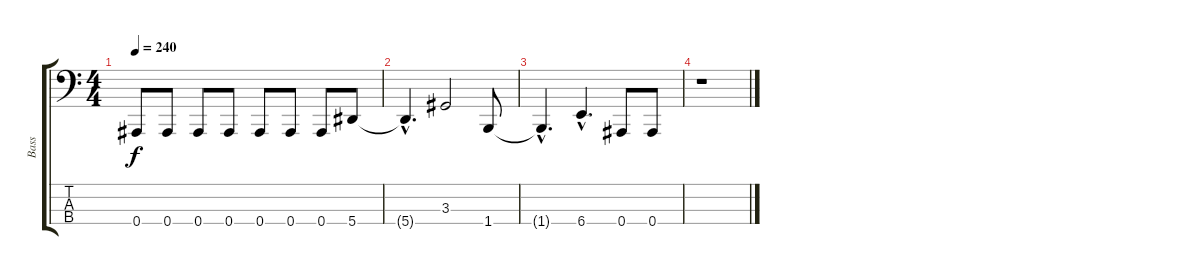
\track ("Bass" "Bass") {instrument electricbassfinger}
\staff {score tabs}
\tuning (Eb2 Bb1 F1 Bb0) {hide}
\ts (4 4)
\tempo 240
\clef f4
\ks c
0.4{t}.8{dy f} 0.4.8 0.4.8 0.4.8 0.4.8 0.4.8 0.4.8 5.4.8 |
5.4{hac t}.4{d} 3.3.2 1.4.8 |
1.4{hac t}.4{d} 6.4{hac}.4{d} 0.4.8 0.4.8 |
r.1
